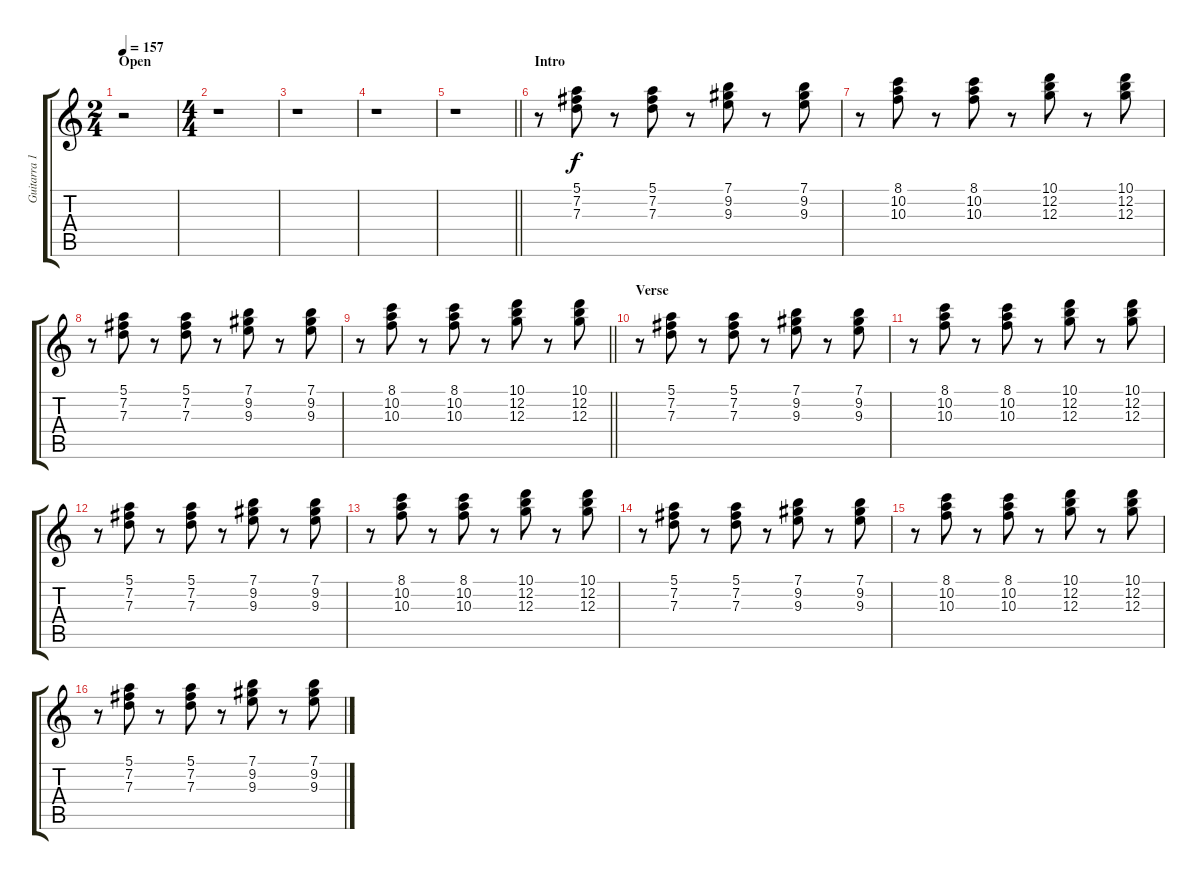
\track ("Guitarra 1 - Mathias" "Guitarra 1") {instrument overdrivenguitar}
\staff {score tabs}
\tuning (E4 B3 G3 D3 A2 E2) {hide}
\ts (2 4)
\section ("" "Open")
\tempo 157
\clef g2
\ks c
r.2{dy f instrument overdrivenguitar} |
\ts (4 4)
r.1 |
r.1 |
r.1 |
\barLineRight lightlight
r.1 |
\section ("" "Intro")
r.8 (5.1 7.2 7.3).8 r.8 (5.1 7.2 7.3).8 r.8 (7.1 9.2 9.3).8 r.8 (7.1 9.2 9.3).8 |
r.8 (8.1 10.2 10.3).8 r.8 (8.1 10.2 10.3).8 r.8 (10.1 12.2 12.3).8 r.8 (10.1 12.2 12.3).8 |
r.8 (5.1 7.2 7.3).8 r.8 (5.1 7.2 7.3).8 r.8 (7.1 9.2 9.3).8 r.8 (7.1 9.2 9.3).8 |
\barLineRight lightlight
r.8 (8.1 10.2 10.3).8 r.8 (8.1 10.2 10.3).8 r.8 (10.1 12.2 12.3).8 r.8 (10.1 12.2 12.3).8 |
\section ("" "Verse")
r.8 (5.1 7.2 7.3).8 r.8 (5.1 7.2 7.3).8 r.8 (7.1 9.2 9.3).8 r.8 (7.1 9.2 9.3).8 |
r.8 (8.1 10.2 10.3).8 r.8 (8.1 10.2 10.3).8 r.8 (10.1 12.2 12.3).8 r.8 (10.1 12.2 12.3).8 |
r.8 (5.1 7.2 7.3).8 r.8 (5.1 7.2 7.3).8 r.8 (7.1 9.2 9.3).8 r.8 (7.1 9.2 9.3).8 |
r.8 (8.1 10.2 10.3).8 r.8 (8.1 10.2 10.3).8 r.8 (10.1 12.2 12.3).8 r.8 (10.1 12.2 12.3).8 |
r.8 (5.1 7.2 7.3).8 r.8 (5.1 7.2 7.3).8 r.8 (7.1 9.2 9.3).8 r.8 (7.1 9.2 9.3).8 |
r.8 (8.1 10.2 10.3).8 r.8 (8.1 10.2 10.3).8 r.8 (10.1 12.2 12.3).8 r.8 (10.1 12.2 12.3).8 |
r.8 (5.1 7.2 7.3).8 r.8 (5.1 7.2 7.3).8 r.8 (7.1 9.2 9.3).8 r.8 (7.1 9.2 9.3).8
